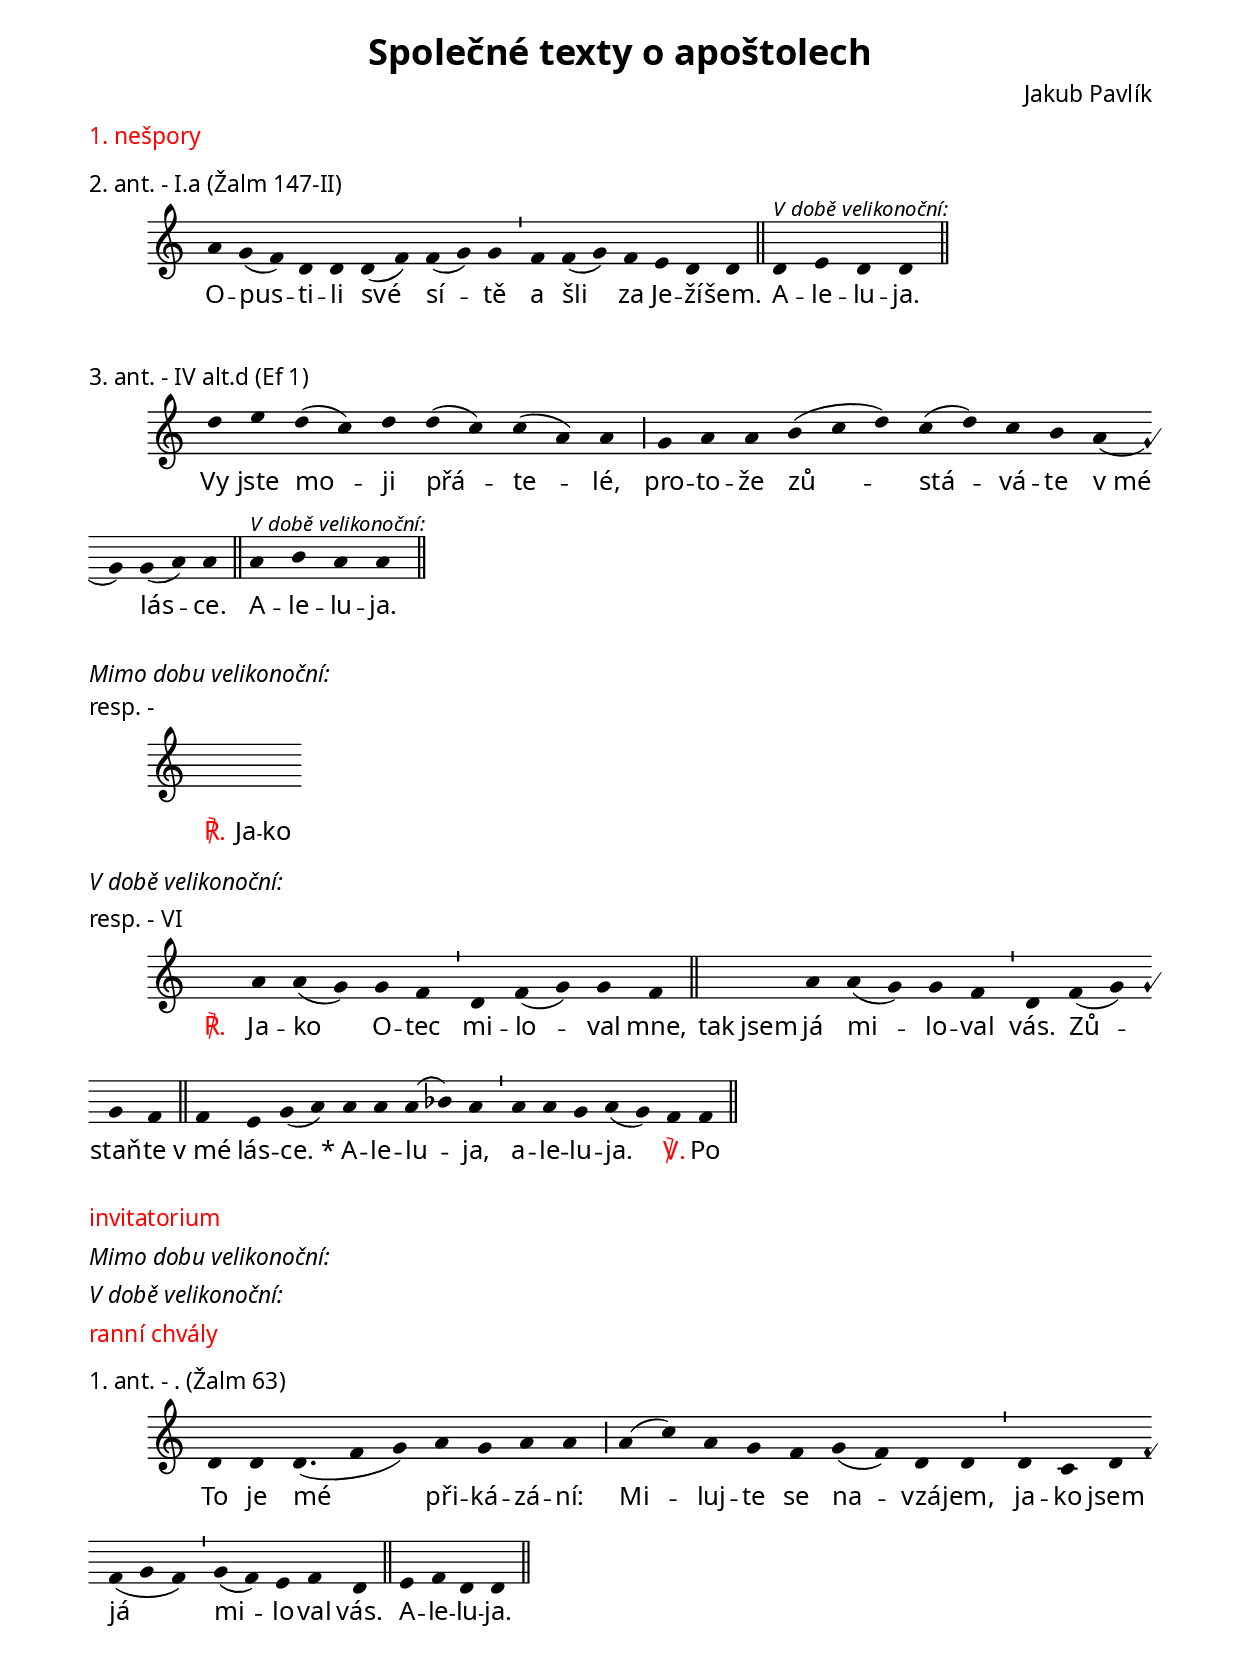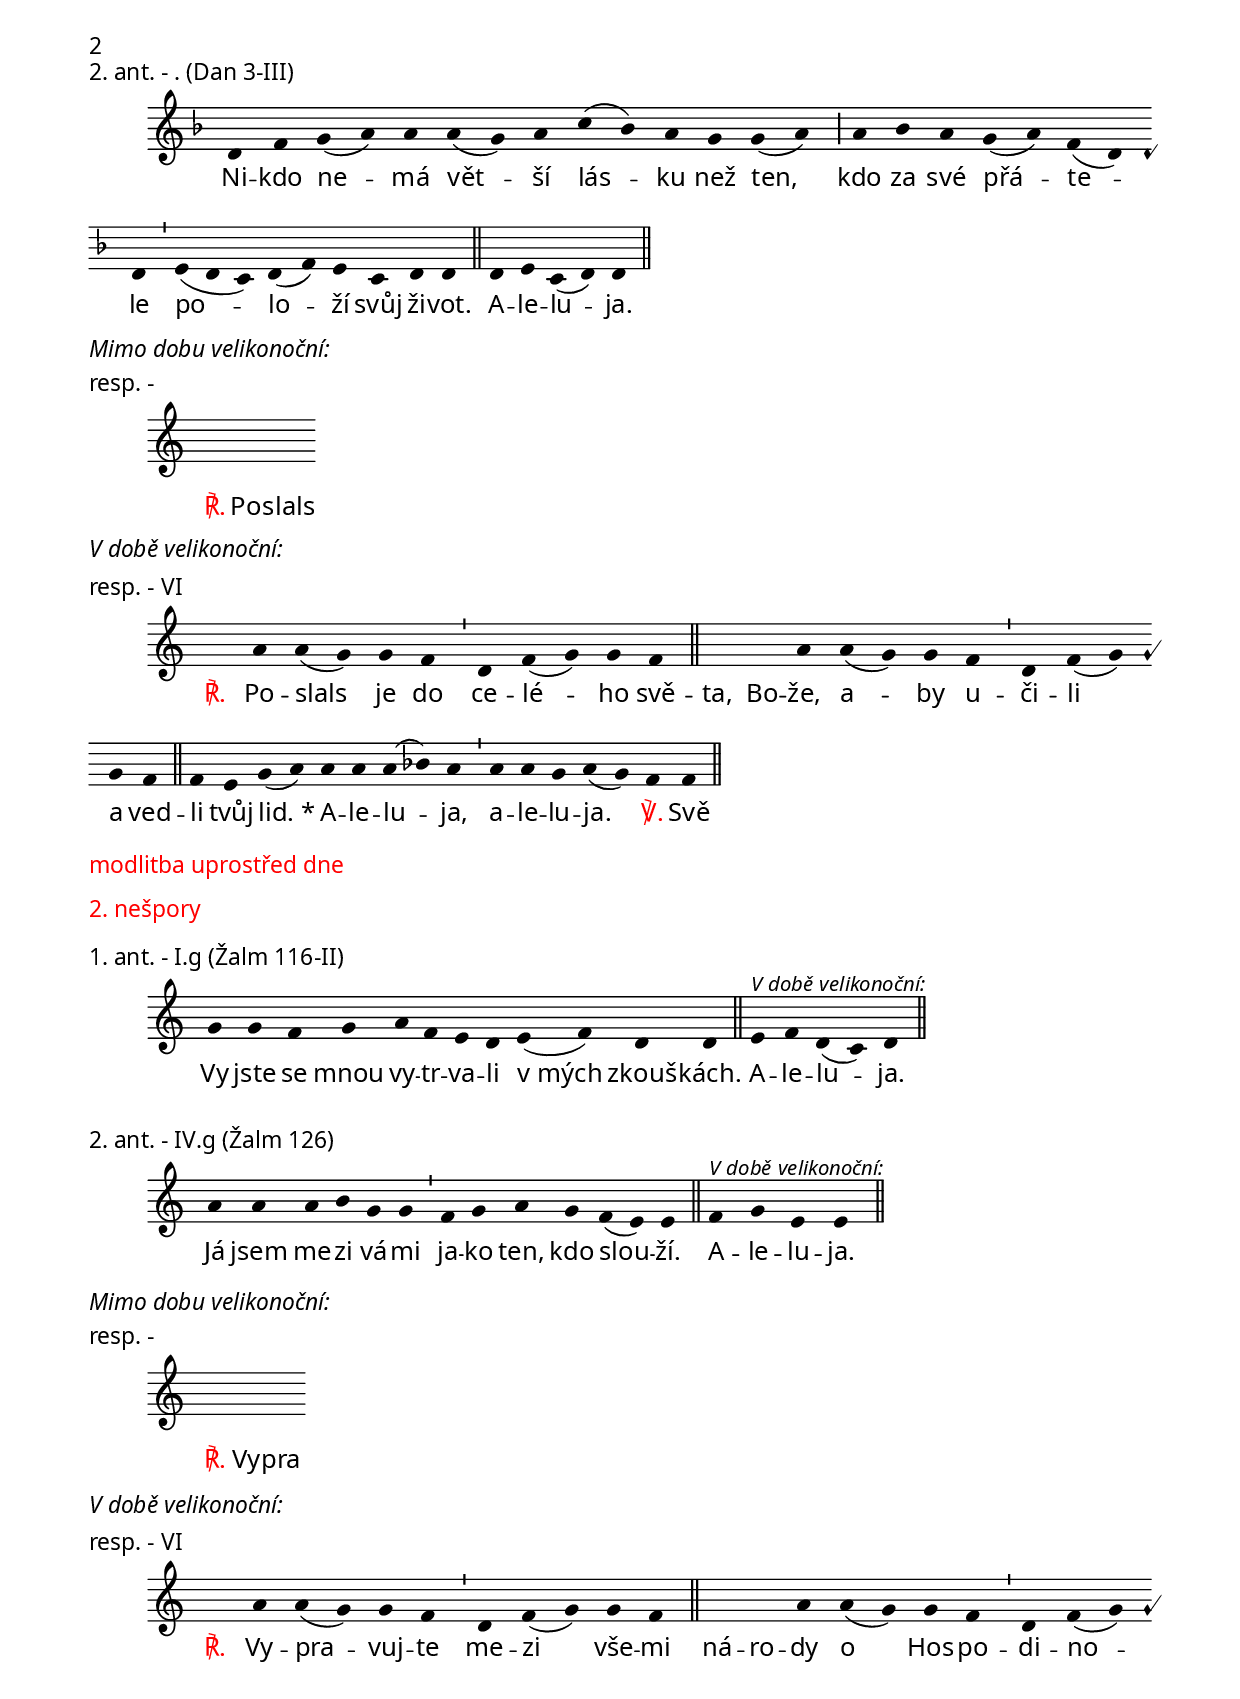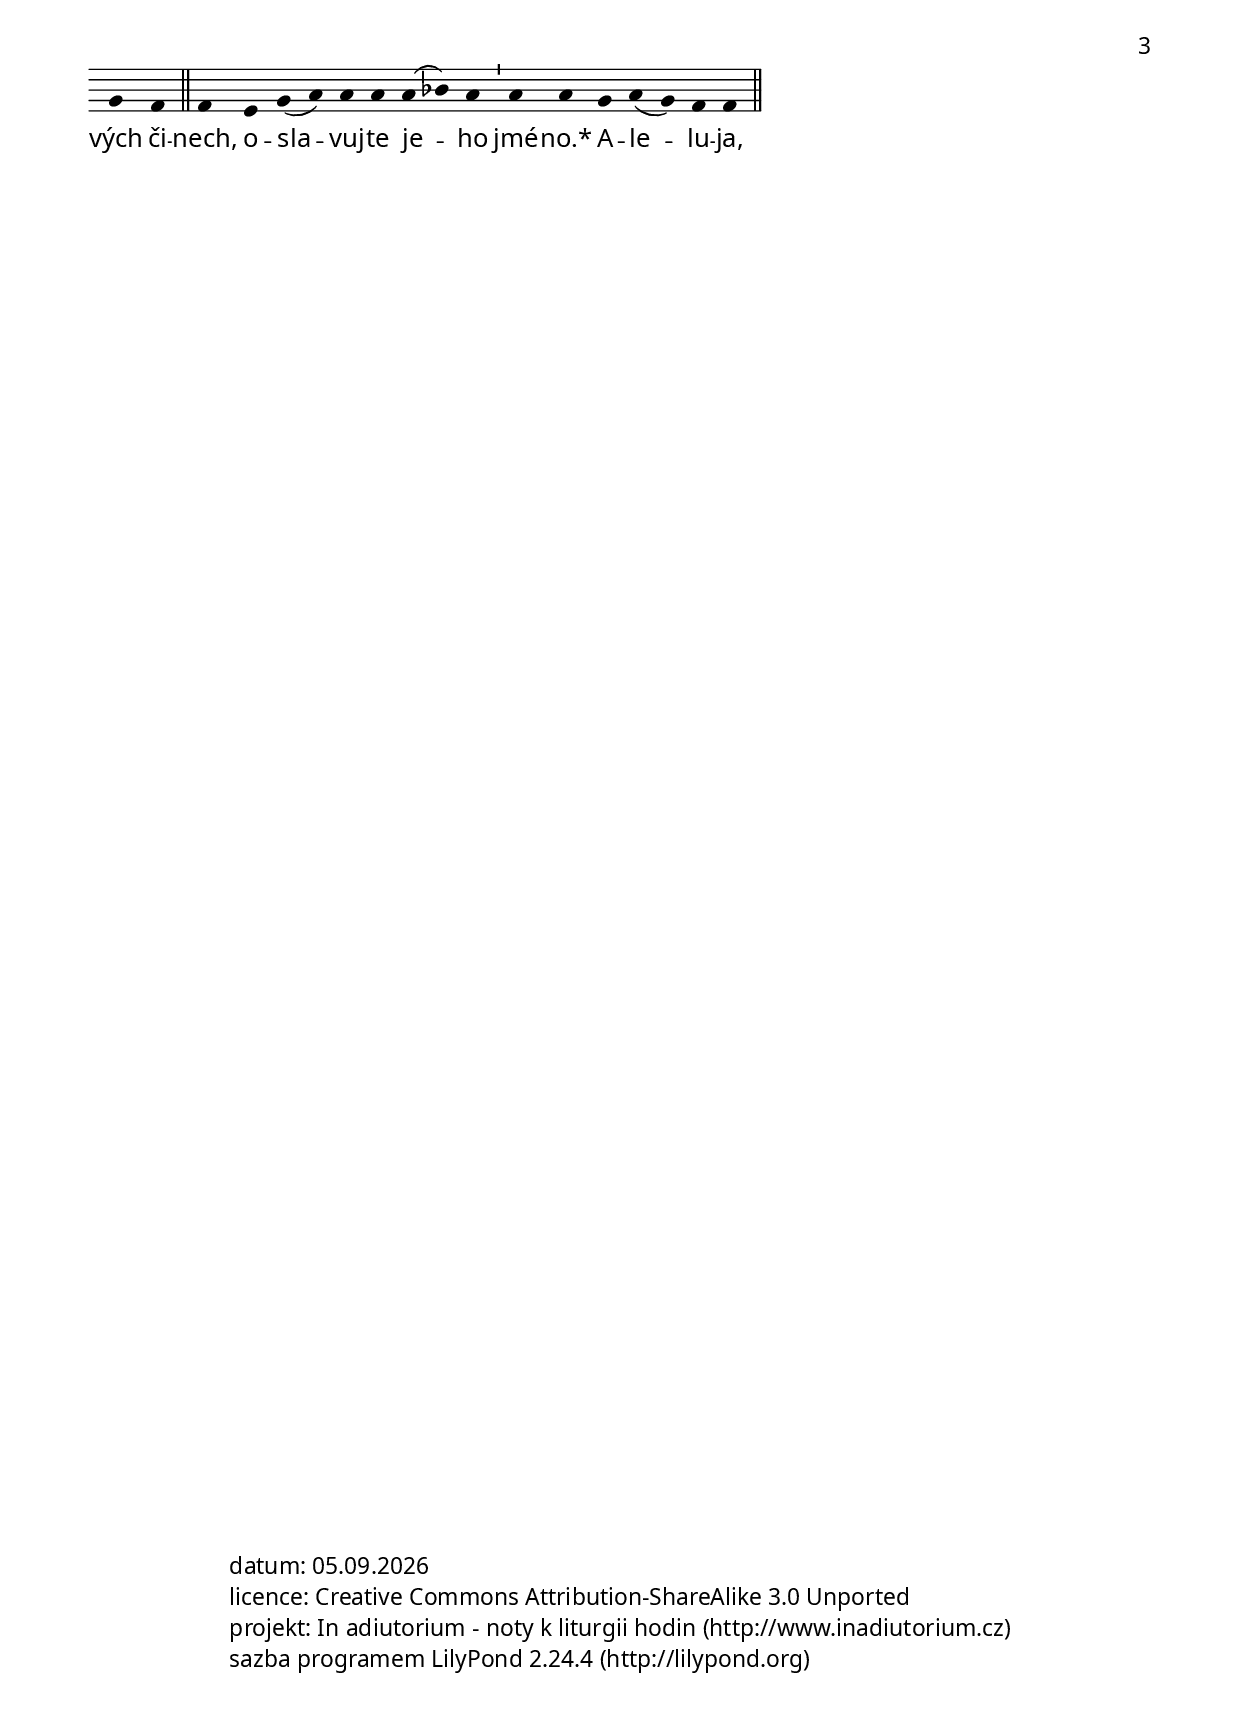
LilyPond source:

\version "2.14.2"

\header {
  title = "Společné texty o apoštolech"
  composer = "Jakub Pavlík"
}

\include "../spolecne.ly"
\include "../dilyresponsorii.ly"

rubrVelikAleluja = \markup\small\italic{V době velikonoční:}

\markup {\nadpisHodinka {"1. nešpory"}}

\score {
  \relative c' {
    \choralniRezim
    
  }
  \addlyrics {
    Je -- žíš k_so -- bě po -- vo -- lal své u -- čed -- ní -- ky
    a vy -- vo -- lil z_nich dva -- náct, 
    kte -- ré na -- zval a -- po -- što -- ly.
    
    A -- le -- lu -- ja.
  }
  \header {
    quid = "1. ant."
    modus = ""
    differentia = "" 
    psalmus = "Žalm 117"
    id = ""
    piece = \markup {\sestavTitulek}
  }
}

\score {
  \relative c'' {
    \choralniRezim
    a g( f) d d d( f) f( g) g \barMin
    f f( g) f e d d \barFinalis
    
    d^\markup\rubrVelikAleluja e d d \barFinalis
  }
  \addlyrics {
    O -- pus -- ti -- li své sí -- tě
    a šli za Je -- ží -- šem.
    
    A -- le -- lu -- ja.
  }
  \header {
    quid = "2. ant."
    modus = "I"
    differentia = "a" 
    psalmus = "Žalm 147-II"
    id = ""
    piece = \markup {\sestavTitulek}
  }
}

\score {
  \relative c'' {
    \choralniRezim
    d4 e d( c) d d( c) c( a) a \barMaior
    g a a b( c d) c( d) c b a( g) g( a) a \barFinalis
    
    a^\markup\rubrVelikAleluja b a a \barFinalis
  }
  \addlyrics {
    Vy jste mo -- ji přá -- te -- lé,
    pro -- to -- že zů -- stá -- vá -- te v_mé lás -- ce.
    
    A -- le -- lu -- ja.
  }
  \header {
    quid = "3. ant."
    modus = "IV alt"
    differentia = "d" 
    psalmus = "Ef 1"
    id = ""
    piece = \markup {\sestavTitulek}
  }
}

\markup\italic{Mimo dobu velikonoční:}

\score {
  \relative c' {
    \choralniRezim
    
    % R
    \neviditelna a
    
    % V
    \neviditelna a
    
    % R
    \neviditelna a
    
    % Slava
  }
  \addlyrics {
    \Response Ja -- ko O -- tec mi -- lo -- val mne,
    tak jsem já mi -- lo -- val vás._*
    Zů -- staň -- te v_mé lás -- ce.
    \Verse Po -- dle to -- ho všich -- ni po -- zna -- jí,
    že jste mo -- ji u -- čed -- ní -- ci,
    bu -- de -- te -- -li mít lás -- ku k_so -- bě na -- vzá -- jem._*
    \Response Zů -- staň -- te v_mé lás -- ce.
    \textRespDoxologie
  }
  \header {
    quid = "resp."
    modus = ""
    id = ""
    piece = \markup {\sestavTitulekResp}
  }
}

\markup\italic{V době velikonoční:}

\score {
  \relative c' {
    \choralniRezim
    
    % R
    \neviditelna f
    \respVIalelujaResponsum \barFinalis
    % V
    \neviditelna f
    
    % R
    \neviditelna a
    \respVIalelujaResponsum \barFinalis
    % Slava
    \respVIalelujaDoxologie \barFinalis
  }
  \addlyrics {
    \Response Ja -- ko O -- tec mi -- lo -- val mne,
    tak jsem já mi -- lo -- val vás.
    Zů -- staň -- te v_mé lás -- ce._* \textRespAleluja
    \Verse Po -- dle to -- ho všich -- ni po -- zna -- jí,
    že jste mo -- ji u -- čed -- ní -- ci,
    bu -- de -- te -- -li mít lás -- ku k_so -- bě na -- vzá -- jem._*
    \Response \textRespAleluja
    \textRespDoxologie
  }
  \header {
    quid = "resp."
    modus = "VI"
    id = ""
    piece = \markup {\sestavTitulekResp}
  }
} 

\score {
  \relative c' {
    \choralniRezim
    
  }
  \addlyrics {
    Ne vy jste vy -- vo -- li -- li mne,
    a -- le já jsem vy -- vo -- lil vás
    a u -- rčil jsem vás k_to -- mu,
    a -- bys -- te šli a při -- ná -- še -- li u -- ži -- tek
    a váš u -- ži -- tek a -- by byl tr -- va -- lý.
    
    A -- le -- lu -- ja.
  }
  \header {
    quid = "ant. k Magnificat"
    modus = ""
    differentia = "" 
    psalmus = ""
    id = ""
    piece = \markup {\sestavTitulekBezZalmu}
  }
}

\markup {\nadpisHodinka {"invitatorium"}}

\markup\italic{Mimo dobu velikonoční:}

\score {
  \relative c' {
    \choralniRezim
    
  }
  \addlyrics {
    Pojď -- me, klaň -- me se Kris -- tu;
    on je Pán a Král a -- po -- što -- lů.
  }
  \header {
    quid = "ant."
    modus = ""
    differentia = "" 
    psalmus = ""
    id = ""
    piece = \markup {\sestavTitulekBezZalmu}
  }
}

\markup\italic{V době velikonoční:}

\score {
  \relative c' {
    \choralniRezim
    
  }
  \addlyrics {
    A -- le -- lu -- ja,
    pojď -- me, klaň -- me se Kris -- tu;
    on je Pán a Král a -- po -- što -- lů,
    a -- le -- lu -- ja.
  }
  \header {
    quid = "ant."
    modus = ""
    differentia = "" 
    psalmus = ""
    id = ""
    piece = \markup {\sestavTitulekBezZalmu}
  }
}

\markup {\nadpisHodinka {"ranní chvály"}}

\score {
  \relative c' {
    \choralniRezim
    d4 d d4.( f4 g) a g a a \barMaior
    a( c) a g f g( f) d d \barMin d c d f( g f) \barMin g( f) e f d \barFinalis
    
    e4 f d d \barFinalis
  }
  \addlyrics {
    To je mé při -- ká -- zá -- ní:
    Mi -- luj -- te se na -- vzá -- jem,
    ja -- ko jsem já mi -- lo -- val vás.
    
    A -- le -- lu -- ja.
  }
  \header {
    quid = "1. ant."
    modus = ""
    differentia = "" 
    psalmus = "Žalm 63"
    id = ""
    fons = "6. neděle velikonoční, 2. nešp., ant. k Magnificat, 1. část; dopl. aleluja"
    piece = \markup {\sestavTitulek}
  }
}

\score {
  \relative c' {
    \choralniRezim
    \key f \major
    d f g( a) a a( g) a c( bes) a g g( a) \barMaior
    a bes a g( a) f( d) d \barMin e( d c) d( f) e c d d \barFinalis
    d e c( d) d \barFinalis
  }
  \addlyrics {
    Ni -- kdo ne -- má vět -- ší lás -- ku než ten,
    kdo za své přá -- te -- le po -- lo -- ží svůj ži -- vot.
    
    A -- le -- lu -- ja.
  }
  \header {
    quid = "2. ant."
    modus = ""
    differentia = "" 
    psalmus = "Dan 3-III"
    id = ""
    fons = "6. neděle velikonoční, 2. nešp., ant. k Magnificat, 2. část"
    piece = \markup {\sestavTitulek}
  }
}

\score {
  \relative c' {
    \choralniRezim
    
  }
  \addlyrics {
    Vy jste mo -- ji přá -- te -- lé,
    když dě -- lá -- te, co já vám u -- klá -- dám.
    
    A -- le -- lu -- ja.
  }
  \header {
    quid = "3. ant."
    modus = ""
    differentia = "" 
    psalmus = "Žalm 149"
    id = ""
    piece = \markup {\sestavTitulek}
  }
}

\markup\italic{Mimo dobu velikonoční:}

\score {
  \relative c' {
    \choralniRezim
    
    % R
    \neviditelna a
    
    % V
    \neviditelna a
    
    % R
    \neviditelna a
    
    % Slava
  }
  \addlyrics {
    \Response Po -- slals je do ce -- lé -- ho svě -- ta, Bo -- že,_*
    a -- by u -- či -- li a ved -- li tvůj lid.
    \Verse Svě -- řils jim pas -- týř -- skou služ -- bu,_*
    \Response a -- by u -- či -- li a ved -- li tvůj lid.
    \textRespDoxologie
  }
  \header {
    quid = "resp."
    modus = ""
    id = ""
    piece = \markup {\sestavTitulekResp}
  }
}

\markup\italic{V době velikonoční:}

\score {
  \relative c' {
    \choralniRezim
    
    % R
    \neviditelna f
    \respVIalelujaResponsum \barFinalis
    % V
    \neviditelna f
    
    % R
    \neviditelna a
    \respVIalelujaResponsum \barFinalis
    % Slava
    \respVIalelujaDoxologie \barFinalis
  }
  \addlyrics {
    \Response Po -- slals je do ce -- lé -- ho svě -- ta, Bo -- že,
    a -- by u -- či -- li a ved -- li tvůj lid._* \textRespAleluja
    \Verse Svě -- řils jim pas -- týř -- skou služ -- bu,_*
    \Response \textRespAleluja
    \textRespDoxologie
  }
  \header {
    quid = "resp."
    modus = "VI"
    id = ""
    piece = \markup {\sestavTitulekResp}
  }
} 

\score {
  \relative c' {
    \choralniRezim
    
  }
  \addlyrics {
    Zá -- kla -- dem ne -- bes -- ké -- ho Je -- ru -- za -- lé -- ma
    je dva -- náct Be -- rán -- ko -- vých a -- po -- što -- lů
    a je -- ho svět -- lem je Be -- rá -- nek.
    
    A -- le -- lu -- ja.
  }
  \header {
    quid = "ant. k Benedictus"
    modus = ""
    differentia = "" 
    psalmus = ""
    id = ""
    piece = \markup {\sestavTitulekBezZalmu}
  }
}

\markup {\nadpisHodinka {"modlitba uprostřed dne"}}

\score {
  \relative c' {
    \choralniRezim
    
  }
  \addlyrics {
    Jdě -- te a hlá -- sej -- te e -- van -- ge -- li -- um o Bo -- žim krá -- lov -- ství:
    Za -- dar -- mo jste do -- sta -- li, za -- dar -- mo dá -- vej -- te.
    
    A -- le -- lu -- ja.
  }
  \header {
    quid = "ant. dopoledne"
    modus = ""
    differentia = "" 
    psalmus = ""
    id = ""
    piece = \markup {\sestavTitulekBezZalmu}
  }
}

\score {
  \relative c' {
    \choralniRezim
    
  }
  \addlyrics {
    Hle, já jsem s_vá -- mi po všech -- ny dny
    až do kon -- ce svě -- ta.
    
    A -- le -- lu -- ja.
  }
  \header {
    quid = "ant. v poledne"
    modus = ""
    differentia = "" 
    psalmus = ""
    id = ""
    piece = \markup {\sestavTitulekBezZalmu}
  }
}


\score {
  \relative c' {
    \choralniRezim
    
  }
  \addlyrics {
    Vy -- tr -- va -- los -- tí za -- chrá -- ní -- te svou du -- ši.
    
    A -- le -- lu -- ja.
  }
  \header {
    quid = "ant. odpoledne"
    modus = ""
    differentia = "" 
    psalmus = ""
    id = ""
    piece = \markup {\sestavTitulekBezZalmu}
  }
}

\markup {\nadpisHodinka {"2. nešpory"}}

\score {
  \relative c'' {
    \choralniRezim
    g4 g f g a f e d e( f) d d \barFinalis
    
    e^\markup\rubrVelikAleluja f d( c) d \barFinalis
  }
  \addlyrics {
    Vy jste se mnou vy -- tr -- va -- li v_mých zkouš -- kách.
    
    A -- le -- lu -- ja.
  }
  \header {
    quid = "1. ant."
    modus = "I"
    differentia = "g" 
    psalmus = "Žalm 116-II"
    id = ""
    piece = \markup {\sestavTitulek}
  }
}

\score {
  \relative c'' {
    \choralniRezim
    a a a b g g \barMin f g a g f( e) e \barFinalis
    
    f^\markup\rubrVelikAleluja g e e \barFinalis
  }
  \addlyrics {
    Já jsem me -- zi vá -- mi ja -- ko ten, kdo slou -- ží.
    
    A -- le -- lu -- ja.
  }
  \header {
    quid = "2. ant."
    modus = "IV"
    differentia = "g" 
    psalmus = "Žalm 126"
    id = ""
    piece = \markup {\sestavTitulek}
  }
}

\score {
  \relative c' {
    \choralniRezim
    
  }
  \addlyrics {
    Už vás ne -- na -- zý -- vám slu -- žeb -- ní -- ky;
    na -- zval jsem vás přá -- te -- li,
    pro -- to -- že vám jsem o -- zná -- mil všech -- no,
    co jsem sly -- šel od své -- ho Ot -- ce.
    
    A -- le -- lu -- ja.
  }
  \header {
    quid = "3. ant."
    modus = ""
    differentia = "" 
    psalmus = "Ef 1"
    id = ""
    piece = \markup {\sestavTitulek}
  }
}

\markup\italic{Mimo dobu velikonoční:}

\score {
  \relative c' {
    \choralniRezim
    
    % R
    \neviditelna a
    
    % V
    \neviditelna a
    
    % R
    \neviditelna a
    
    % Slava
  }
  \addlyrics {
    \Response Vy -- pra -- vuj -- te me -- zi vše -- mi ná -- ro -- dy
    o Hos -- po -- di -- no -- vých či -- nech,_*
    o -- sla -- vuj -- te je -- ho jmé -- no.
    \Verse Roz -- hla -- šuj -- te den po dni je -- ho spá -- su,_*
    \Response o -- sla -- vuj -- te je -- ho jmé -- no.
    \textRespDoxologie
  }
  \header {
    quid = "resp."
    modus = ""
    id = ""
    piece = \markup {\sestavTitulekResp}
  }
}

\markup\italic{V době velikonoční:}

\score {
  \relative c' {
    \choralniRezim
    
    % R
    \neviditelna f
    \respVIalelujaResponsum \barFinalis
    % V
    \neviditelna f
    
    % R
    \neviditelna a
    \respVIalelujaResponsum \barFinalis
    % Slava
    \respVIalelujaDoxologie \barFinalis
  }
  \addlyrics {
    \Response Vy -- pra -- vuj -- te me -- zi vše -- mi ná -- ro -- dy
    o Hos -- po -- di -- no -- vých či -- nech,
    o -- sla -- vuj -- te je -- ho jmé -- no.* \textRespAleluja
    \Verse Roz -- hla -- šuj -- te den po dni je -- ho spá -- su,_*
    \Response \textRespAleluja
    \textRespDoxologie
  }
  \header {
    quid = "resp."
    modus = "VI"
    id = ""
    piece = \markup {\sestavTitulekResp}
  }
} 

\score {
  \relative c' {
    \choralniRezim
    
  }
  \addlyrics {
    Až Syn člo -- vě -- ka za -- sed -- ne na svůj slav -- ný trůn 
    při ob -- no -- ve -- ní svě -- ta,
    u -- sed -- ne -- te ta -- ké vy na dva -- náct trů -- nů
    ja -- ko soud -- ci dva -- nác -- ti iz -- ra -- el -- ských kme -- nů.
    
    A -- le -- lu -- ja.
  }
  \header {
    quid = "ant. k Magnificat"
    modus = ""
    differentia = "" 
    psalmus = ""
    id = ""
    piece = \markup {\sestavTitulekBezZalmu}
  }
}